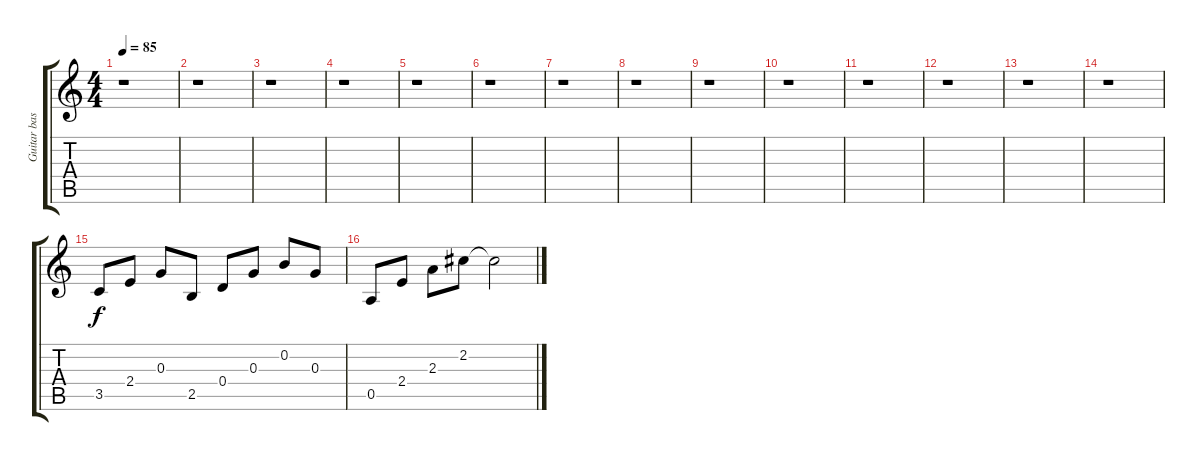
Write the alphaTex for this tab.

\track ("Guitar bass" "Guitar bas") {instrument acousticguitarsteel}
\staff {score tabs}
\tuning (E4 B3 G3 D3 A2 E2) {hide}
\ts (4 4)
\tempo 85
\clef g2
\ks c
r.1{dy f} |
r.1 |
r.1 |
r.1 |
r.1 |
r.1 |
r.1 |
r.1 |
r.1 |
r.1 |
r.1 |
r.1 |
r.1 |
r.1 |
3.5.8 2.4.8 0.3.8 2.5.8 0.4.8 0.3.8 0.2.8 0.3.8 |
0.5.8 2.4.8 2.3.8 2.2.8 2.2{t}.2
